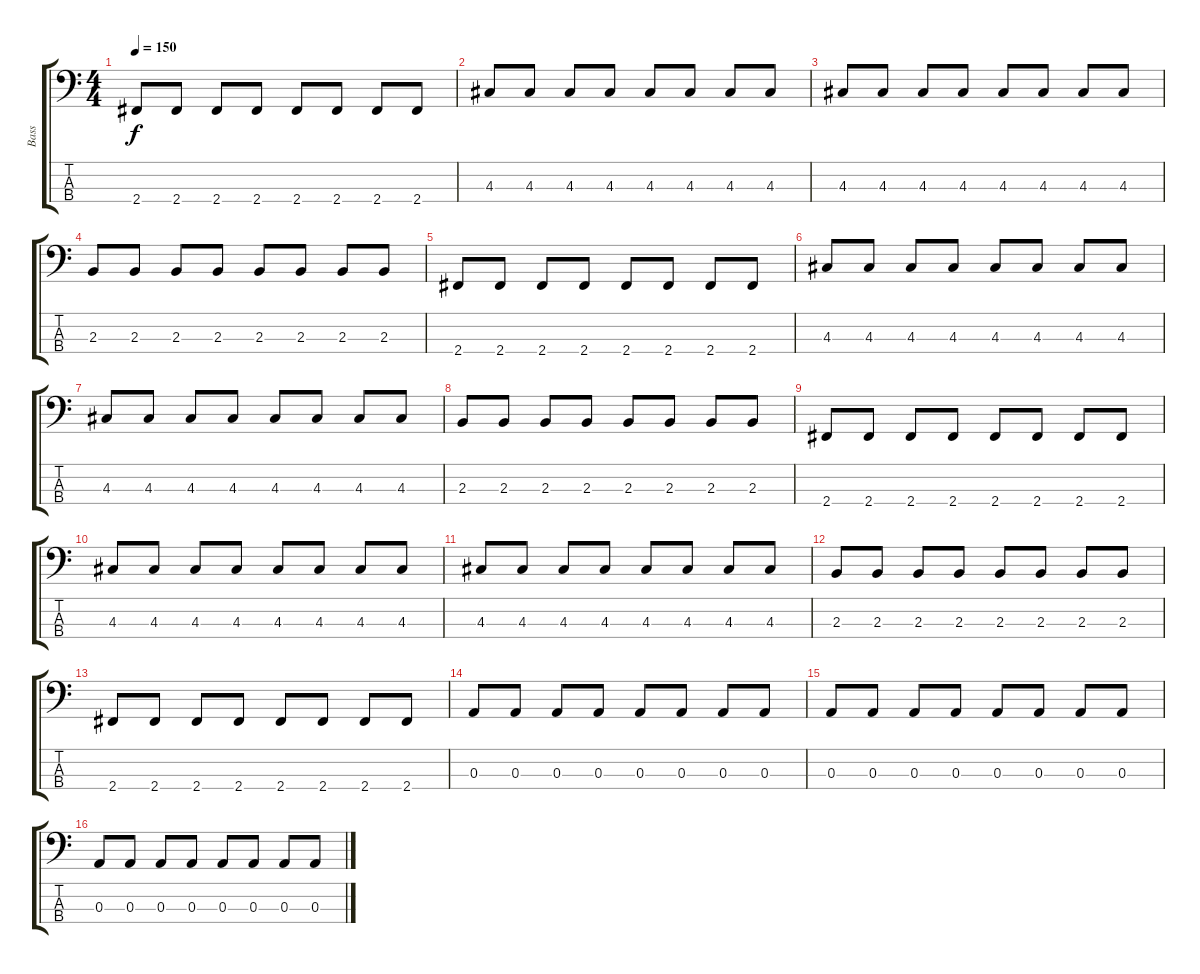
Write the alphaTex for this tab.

\track ("Bass" "Bass") {instrument electricbassfinger}
\staff {score tabs}
\tuning (G2 D2 A1 E1) {hide}
\ts (4 4)
\tempo 150
\clef f4
\ks c
2.4.8{dy f} 2.4.8 2.4.8 2.4.8 2.4.8 2.4.8 2.4.8 2.4.8 |
4.3.8 4.3.8 4.3.8 4.3.8 4.3.8 4.3.8 4.3.8 4.3.8 |
4.3.8 4.3.8 4.3.8 4.3.8 4.3.8 4.3.8 4.3.8 4.3.8 |
2.3.8 2.3.8 2.3.8 2.3.8 2.3.8 2.3.8 2.3.8 2.3.8 |
2.4.8 2.4.8 2.4.8 2.4.8 2.4.8 2.4.8 2.4.8 2.4.8 |
4.3.8 4.3.8 4.3.8 4.3.8 4.3.8 4.3.8 4.3.8 4.3.8 |
4.3.8 4.3.8 4.3.8 4.3.8 4.3.8 4.3.8 4.3.8 4.3.8 |
2.3.8 2.3.8 2.3.8 2.3.8 2.3.8 2.3.8 2.3.8 2.3.8 |
2.4.8 2.4.8 2.4.8 2.4.8 2.4.8 2.4.8 2.4.8 2.4.8 |
4.3.8 4.3.8 4.3.8 4.3.8 4.3.8 4.3.8 4.3.8 4.3.8 |
4.3.8 4.3.8 4.3.8 4.3.8 4.3.8 4.3.8 4.3.8 4.3.8 |
2.3.8 2.3.8 2.3.8 2.3.8 2.3.8 2.3.8 2.3.8 2.3.8 |
2.4.8 2.4.8 2.4.8 2.4.8 2.4.8 2.4.8 2.4.8 2.4.8 |
0.3.8 0.3.8 0.3.8 0.3.8 0.3.8 0.3.8 0.3.8 0.3.8 |
0.3.8 0.3.8 0.3.8 0.3.8 0.3.8 0.3.8 0.3.8 0.3.8 |
0.3.8 0.3.8 0.3.8 0.3.8 0.3.8 0.3.8 0.3.8 0.3.8
